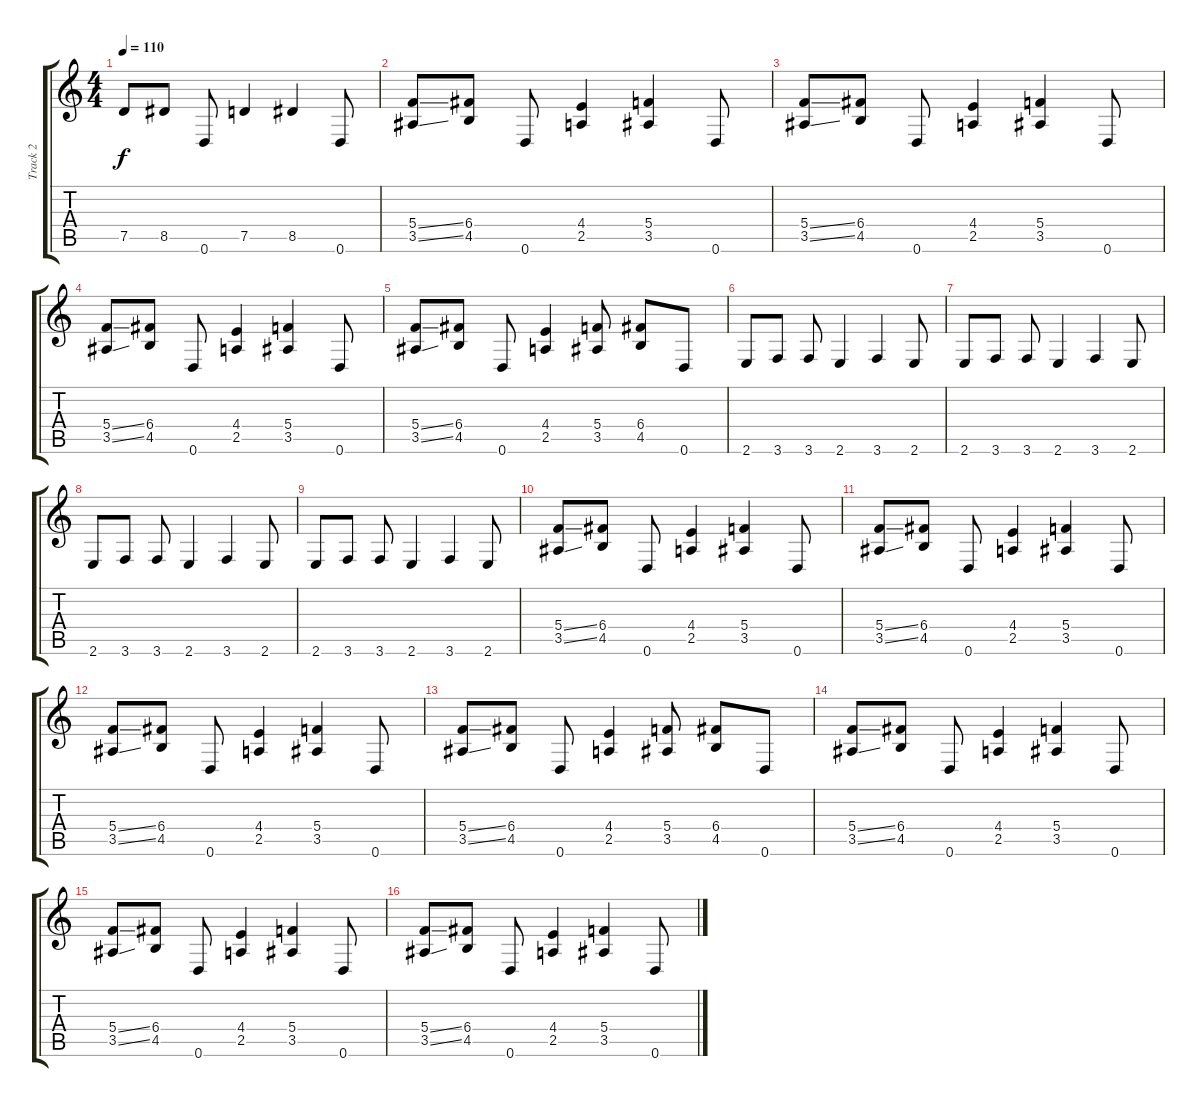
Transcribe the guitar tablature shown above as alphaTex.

\track ("Track 2" "Track 2") {instrument distortionguitar}
\staff {score tabs}
\tuning (D4 A3 F3 C3 G2 D2) {hide}
\ts (4 4)
\tempo 110
\clef g2
\ks c
7.5.8{dy f} 8.5.8 0.6.8 7.5.4 8.5.4 0.6.8 |
(5.4{ss} 3.5{ss}).8 (6.4 4.5).8 0.6.8 (4.4 2.5).4 (5.4 3.5).4 0.6.8 |
(5.4{ss} 3.5{ss}).8 (6.4 4.5).8 0.6.8 (4.4 2.5).4 (5.4 3.5).4 0.6.8 |
(5.4{ss} 3.5{ss}).8 (6.4 4.5).8 0.6.8 (4.4 2.5).4 (5.4 3.5).4 0.6.8 |
(5.4{ss} 3.5{ss}).8 (6.4 4.5).8 0.6.8 (4.4 2.5).4 (5.4 3.5).8 (6.4 4.5).8 0.6.8 |
2.6.8 3.6.8 3.6.8 2.6.4 3.6.4 2.6.8 |
2.6.8 3.6.8 3.6.8 2.6.4 3.6.4 2.6.8 |
2.6.8 3.6.8 3.6.8 2.6.4 3.6.4 2.6.8 |
2.6.8 3.6.8 3.6.8 2.6.4 3.6.4 2.6.8 |
(5.4{ss} 3.5{ss}).8 (6.4 4.5).8 0.6.8 (4.4 2.5).4 (5.4 3.5).4 0.6.8 |
(5.4{ss} 3.5{ss}).8 (6.4 4.5).8 0.6.8 (4.4 2.5).4 (5.4 3.5).4 0.6.8 |
(5.4{ss} 3.5{ss}).8 (6.4 4.5).8 0.6.8 (4.4 2.5).4 (5.4 3.5).4 0.6.8 |
(5.4{ss} 3.5{ss}).8 (6.4 4.5).8 0.6.8 (4.4 2.5).4 (5.4 3.5).8 (6.4 4.5).8 0.6.8 |
(5.4{ss} 3.5{ss}).8 (6.4 4.5).8 0.6.8 (4.4 2.5).4 (5.4 3.5).4 0.6.8 |
(5.4{ss} 3.5{ss}).8 (6.4 4.5).8 0.6.8 (4.4 2.5).4 (5.4 3.5).4 0.6.8 |
(5.4{ss} 3.5{ss}).8 (6.4 4.5).8 0.6.8 (4.4 2.5).4 (5.4 3.5).4 0.6.8
